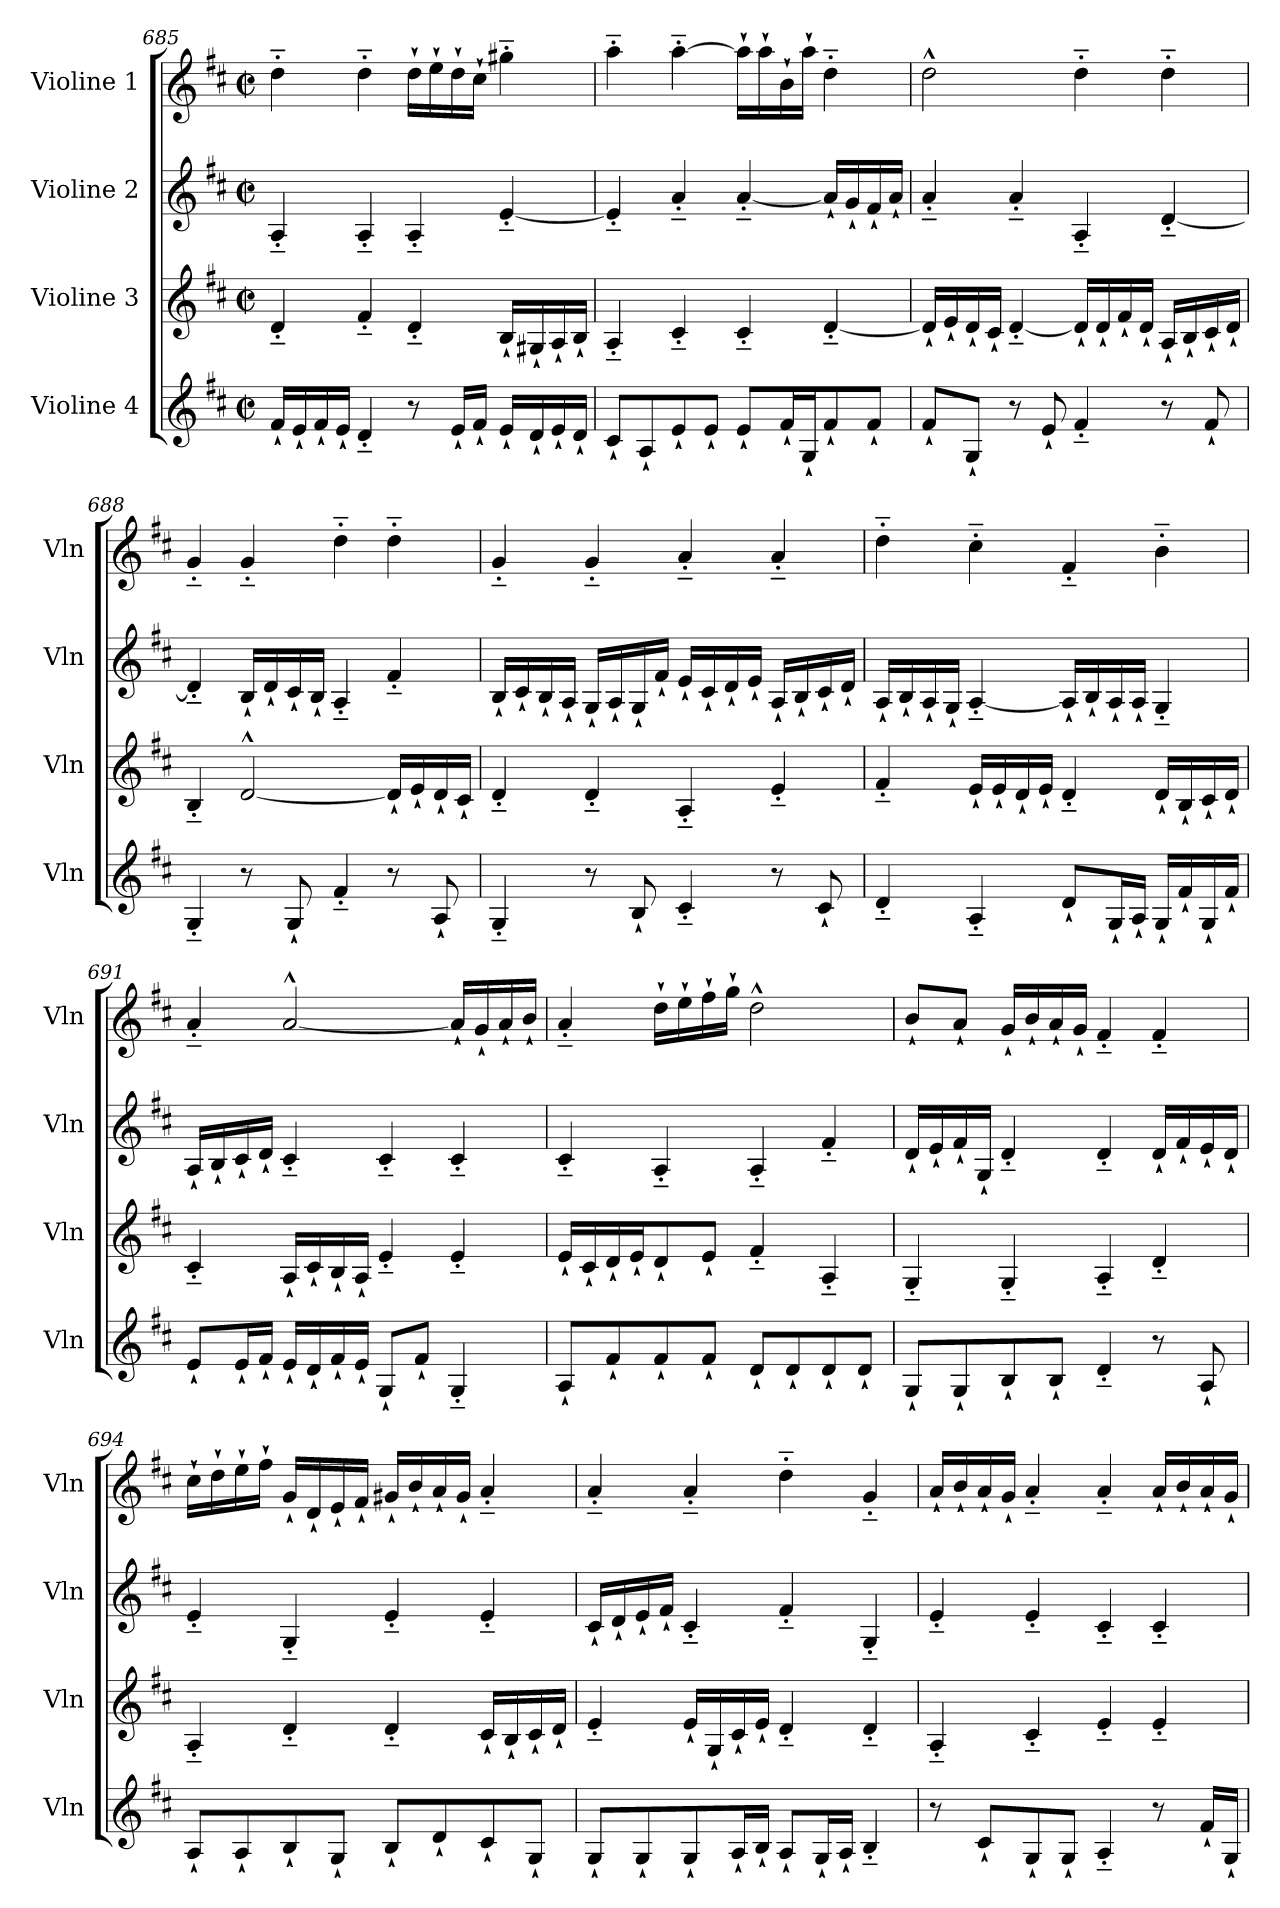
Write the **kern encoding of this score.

**kern	**kern	**kern	**kern
*part4	*part3	*part2	*part1
*staff4	*staff3	*staff2	*staff1
*I"Violine 4	*I"Violine 3	*I"Violine 2	*I"Violine 1
*I'Vln	*I'Vln	*I'Vln	*I'Vln
*clefG2	*clefG2	*clefG2	*clefG2
*k[f#c#]	*k[f#c#]	*k[f#c#]	*k[f#c#]
*D:	*D:	*D:	*D:
*M2/2	*M2/2	*M2/2	*M2/2
*met(c|)	*met(c|)	*met(c|)	*met(c|)
=685	=685	=685	=685
16f#`/LL	4d~'/	4A~'/	4dd~'\
16e`/	.	.	.
16f#`/	.	.	.
16e`/JJ	.	.	.
4d~'/	4f#~'/	4A~'/	4dd~'\
8r	4d~'/	4A~'/	16dd`\LL
.	.	.	16ee`\
16e`/LL	.	.	16dd`\
16f#`/JJ	.	.	16cc#`\JJ
16e`/LL	16B`/LL	[4e~'/	4gg#X~'\
16d`/	16G#X`/	.	.
16e`/	16A`/	.	.
16d`/JJ	16B`/JJ	.	.
=686	=686	=686	=686
8c#`/L	4A~'/	4e~'/]	4aa~'\
8A`/	.	.	.
8e`/	4c#~'/	4a~'/	[4aa~'\
8e`/J	.	.	.
8e`/L	4c#~'/	[4a~'/	16aa`\LL]
.	.	.	16aa`\
16f#`/L	.	.	16b`\
16G`/J	.	.	16aa`\JJ
8f#`/	[4d~'/	16a`/LL]	4dd~'\
.	.	16g`/	.
8f#`/J	.	16f#`/	.
.	.	16a`/JJ	.
!!LO:LB:g=z
=687	=687	=687	=687
8f#`/L	16d`/LL]	4a~'/	2dd^^\
.	16e`/	.	.
8G`/J	16d`/	.	.
.	16c#`/JJ	.	.
8r	[4d~'/	4a~'/	.
8e`/	.	.	.
4f#~'/	16d`/LL]	4A~'/	4dd~'\
.	16d`/	.	.
.	16f#`/	.	.
.	16d`/JJ	.	.
8r	16A`/LL	[4d~'/	4dd~'\
.	16B`/	.	.
8f#`/	16c#`/	.	.
.	16d`/JJ	.	.
=688	=688	=688	=688
4G~'/	4B~'/	4d~'/]	4g~'/
8r	[2d^^/	16B`/LL	4g~'/
.	.	16d`/	.
8G`/	.	16c#`/	.
.	.	16B`/JJ	.
4f#~'/	.	4A~'/	4dd~'\
8r	16d`/LL]	4f#~'/	4dd~'\
.	16e`/	.	.
8A`/	16d`/	.	.
.	16c#`/JJ	.	.
=689	=689	=689	=689
4G~'/	4d~'/	16B`/LL	4g~'/
.	.	16c#`/	.
.	.	16B`/	.
.	.	16A`/JJ	.
8r	4d~'/	16G`/LL	4g~'/
.	.	16A`/	.
8B`/	.	16G`/	.
.	.	16f#`/JJ	.
4c#~'/	4A~'/	16e`/LL	4a~'/
.	.	16c#`/	.
.	.	16d`/	.
.	.	16e`/JJ	.
8r	4e~'/	16A`/LL	4a~'/
.	.	16B`/	.
8c#`/	.	16c#`/	.
.	.	16d`/JJ	.
!!LO:LB:g=z
=690	=690	=690	=690
4d~'/	4f#~'/	16A`/LL	4dd~'\
.	.	16B`/	.
.	.	16A`/	.
.	.	16G`/JJ	.
4A~'/	16e`/LL	[4A~'/	4cc#~'\
.	16e`/	.	.
.	16d`/	.	.
.	16e`/JJ	.	.
8d`/L	4d~'/	16A`/LL]	4f#~'/
.	.	16B`/	.
16G`/L	.	16A`/	.
16A`/JJ	.	16A`/JJ	.
16G`/LL	16d`/LL	4G~'/	4b~'\
16f#`/	16B`/	.	.
16G`/	16c#`/	.	.
16f#`/JJ	16d`/JJ	.	.
=691	=691	=691	=691
8e`/L	4c#~'/	16A`/LL	4a~'/
.	.	16B`/	.
16e`/L	.	16c#`/	.
16f#`/JJ	.	16d`/JJ	.
16e`/LL	16A`/LL	4c#~'/	[2a^^/
16d`/	16c#`/	.	.
16f#`/	16B`/	.	.
16e`/JJ	16A`/JJ	.	.
8G`/L	4e~'/	4c#~'/	.
8f#`/J	.	.	.
4G~'/	4e~'/	4c#~'/	16a`/LL]
.	.	.	16g`/
.	.	.	16a`/
.	.	.	16b`/JJ
=692	=692	=692	=692
8A`/L	16e`/LL	4c#~'/	4a~'/
.	16c#`/	.	.
8f#`/	16d`/	.	.
.	16e`/J	.	.
8f#`/	8d`/	4A~'/	16dd`\LL
.	.	.	16ee`\
8f#`/J	8e`/J	.	16ff#`\
.	.	.	16gg`\JJ
8d`/L	4f#~'/	4A~'/	2dd^^\
8d`/	.	.	.
8d`/	4A~'/	4f#~'/	.
8d`/J	.	.	.
!!LO:PB:g=z
=693	=693	=693	=693
8G`/L	4G~'/	16d`/LL	8b`/L
.	.	16e`/	.
8G`/	.	16f#`/	8a`/J
.	.	16G`/JJ	.
8B`/	4G~'/	4d~'/	16g`/LL
.	.	.	16b`/
8B`/J	.	.	16a`/
.	.	.	16g`/JJ
4d~'/	4A~'/	4d~'/	4f#~'/
8r	4d~'/	16d`/LL	4f#~'/
.	.	16f#`/	.
8A`/	.	16e`/	.
.	.	16d`/JJ	.
=694	=694	=694	=694
8A`/L	4A~'/	4e~'/	16cc#`\LL
.	.	.	16dd`\
8A`/	.	.	16ee`\
.	.	.	16ff#`\JJ
8B`/	4d~'/	4G~'/	16g`/LL
.	.	.	16d`/
8G`/J	.	.	16e`/
.	.	.	16f#`/JJ
8B`/L	4d~'/	4e~'/	16g#X`/LL
.	.	.	16b`/
8d`/	.	.	16a`/
.	.	.	16g#`/JJ
8c#`/	16c#`/LL	4e~'/	4a~'/
.	16B`/	.	.
8G`/J	16c#`/	.	.
.	16d`/JJ	.	.
=695	=695	=695	=695
8G`/L	4e~'/	16c#`/LL	4a~'/
.	.	16d`/	.
8G`/	.	16e`/	.
.	.	16f#`/JJ	.
8G`/	16e`/LL	4c#~'/	4a~'/
.	16G`/	.	.
16A`/L	16c#`/	.	.
16B`/JJ	16e`/JJ	.	.
8A`/L	4d~'/	4f#~'/	4dd~'\
16G`/L	.	.	.
16A`/JJ	.	.	.
4B~'/	4d~'/	4G~'/	4g~'/
!!LO:LB:g=z
=696	=696	=696	=696
8r	4A~'/	4e~'/	16a`/LL
.	.	.	16b`/
8c#`/L	.	.	16a`/
.	.	.	16g`/JJ
8G`/	4c#~'/	4e~'/	4a~'/
8G`/J	.	.	.
4A~'/	4e~'/	4c#~'/	4a~'/
8r	4e~'/	4c#~'/	16a`/LL
.	.	.	16b`/
16f#`/LL	.	.	16a`/
16G`/JJ	.	.	16g`/JJ
=	=	=	=
*-	*-	*-	*-
